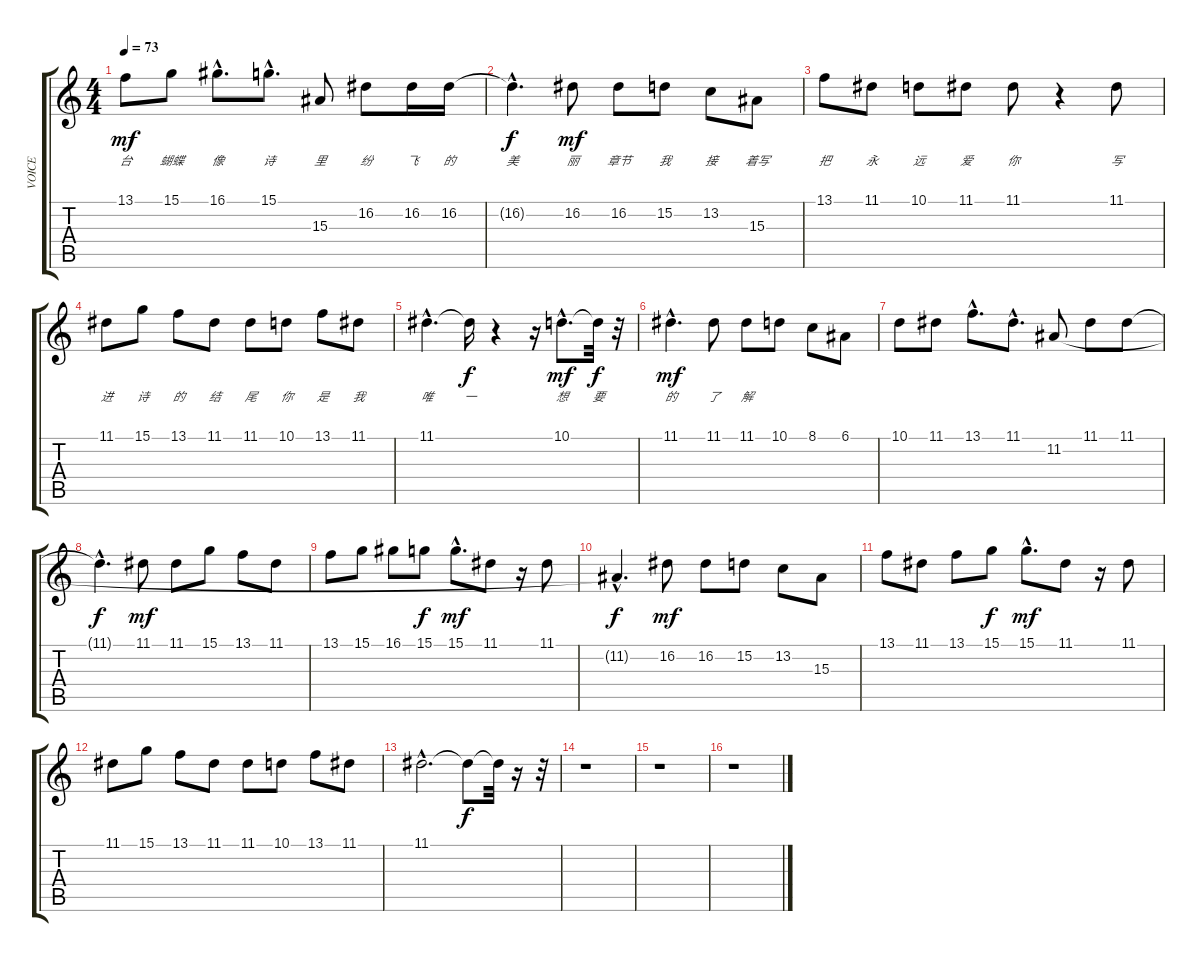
\track ("VOICE" "VOICE") {instrument clarinet}
\staff {score tabs}
\tuning (E4 B3 G3 D3 A2 E2) {hide}
\ts (4 4)
\tempo 73
\clef g2
\ks c
13.1.8{lyrics (0 "台") lyrics (1 "") lyrics (2 "") lyrics (3 "") lyrics (4 "") dy mf} 15.1.8{lyrics (0 "蝴蝶") lyrics (1 "") lyrics (2 "") lyrics (3 "") lyrics (4 "")} 16.1{hac}.8{d lyrics (0 "像") lyrics (1 "") lyrics (2 "") lyrics (3 "") lyrics (4 "")} 15.1{hac}.8{d lyrics (0 "诗") lyrics (1 "") lyrics (2 "") lyrics (3 "") lyrics (4 "")} 15.3.8{lyrics (0 "里") lyrics (1 "") lyrics (2 "") lyrics (3 "") lyrics (4 "")} 16.2.8{lyrics (0 "纷") lyrics (1 "") lyrics (2 "") lyrics (3 "") lyrics (4 "")} 16.2.16{lyrics (0 "飞") lyrics (1 "") lyrics (2 "") lyrics (3 "") lyrics (4 "")} 16.2.16{lyrics (0 "的") lyrics (1 "") lyrics (2 "") lyrics (3 "") lyrics (4 "")} |
16.2{hac t}.4{d lyrics (0 "美") lyrics (1 "") lyrics (2 "") lyrics (3 "") lyrics (4 "") dy f} 16.2.8{lyrics (0 "丽") lyrics (1 "") lyrics (2 "") lyrics (3 "") lyrics (4 "") dy mf} 16.2.8{lyrics (0 "章节") lyrics (1 "") lyrics (2 "") lyrics (3 "") lyrics (4 "")} 15.2.8{lyrics (0 "我") lyrics (1 "") lyrics (2 "") lyrics (3 "") lyrics (4 "")} 13.2.8{lyrics (0 "接") lyrics (1 "") lyrics (2 "") lyrics (3 "") lyrics (4 "")} 15.3.8{lyrics (0 "着写") lyrics (1 "") lyrics (2 "") lyrics (3 "") lyrics (4 "")} |
13.1.8{lyrics (0 "把") lyrics (1 "") lyrics (2 "") lyrics (3 "") lyrics (4 "")} 11.1.8{lyrics (0 "永") lyrics (1 "") lyrics (2 "") lyrics (3 "") lyrics (4 "")} 10.1.8{lyrics (0 "远") lyrics (1 "") lyrics (2 "") lyrics (3 "") lyrics (4 "")} 11.1.8{lyrics (0 "爱") lyrics (1 "") lyrics (2 "") lyrics (3 "") lyrics (4 "")} 11.1.8{lyrics (0 "你") lyrics (1 "") lyrics (2 "") lyrics (3 "") lyrics (4 "")} r.4 11.1.8{lyrics (0 "写") lyrics (1 "") lyrics (2 "") lyrics (3 "") lyrics (4 "")} |
11.1.8{lyrics (0 "进") lyrics (1 "") lyrics (2 "") lyrics (3 "") lyrics (4 "")} 15.1.8{lyrics (0 "诗") lyrics (1 "") lyrics (2 "") lyrics (3 "") lyrics (4 "")} 13.1.8{lyrics (0 "的") lyrics (1 "") lyrics (2 "") lyrics (3 "") lyrics (4 "")} 11.1.8{lyrics (0 "结") lyrics (1 "") lyrics (2 "") lyrics (3 "") lyrics (4 "")} 11.1.8{lyrics (0 "尾") lyrics (1 "") lyrics (2 "") lyrics (3 "") lyrics (4 "")} 10.1.8{lyrics (0 "你") lyrics (1 "") lyrics (2 "") lyrics (3 "") lyrics (4 "")} 13.1.8{lyrics (0 "是") lyrics (1 "") lyrics (2 "") lyrics (3 "") lyrics (4 "")} 11.1.8{lyrics (0 "我") lyrics (1 "") lyrics (2 "") lyrics (3 "") lyrics (4 "")} |
11.1{hac}.4{d lyrics (0 "唯") lyrics (1 "") lyrics (2 "") lyrics (3 "") lyrics (4 "")} 11.1{t}.16{lyrics (0 "一") lyrics (1 "") lyrics (2 "") lyrics (3 "") lyrics (4 "") dy f} r.4 r.16 10.1{hac}.8{d lyrics (0 "想") lyrics (1 "") lyrics (2 "") lyrics (3 "") lyrics (4 "") dy mf} 10.1{t}.32{lyrics (0 "要") lyrics (1 "") lyrics (2 "") lyrics (3 "") lyrics (4 "") dy f} r.32 |
11.1{hac}.4{d lyrics (0 "的") lyrics (1 "") lyrics (2 "") lyrics (3 "") lyrics (4 "") dy mf} 11.1.8{lyrics (0 "了") lyrics (1 "") lyrics (2 "") lyrics (3 "") lyrics (4 "")} 11.1.8{lyrics (0 "解") lyrics (1 "") lyrics (2 "") lyrics (3 "") lyrics (4 "")} 10.1.8 8.1.8 6.1.8 |
10.1.8 11.1.8 13.1{hac}.8{d} 11.1{hac}.8{d} 11.2.8 11.1.8 11.1.8 |
11.1{hac t}.4{d dy f} 11.1.8{dy mf} 11.1.8 15.1.8 13.1.8 11.1.8 |
13.1.8 15.1.8 16.1.8 15.1.8{dy f} 15.1{hac}.8{d dy mf} 11.1.8 r.16 11.1.8 |
11.2{hac t}.4{d dy f} 16.2.8{dy mf} 16.2.8 15.2.8 13.2.8 15.3.8 |
13.1.8 11.1.8 13.1.8 15.1.8{dy f} 15.1{hac}.8{d dy mf} 11.1.8 r.16 11.1.8 |
11.1.8 15.1.8 13.1.8 11.1.8 11.1.8 10.1.8 13.1.8 11.1.8 |
11.1{hac}.2{d} 11.1{t}.8{dy f} 11.1{t}.32 r.16 r.32 |
r.1 |
r.1 |
r.1
